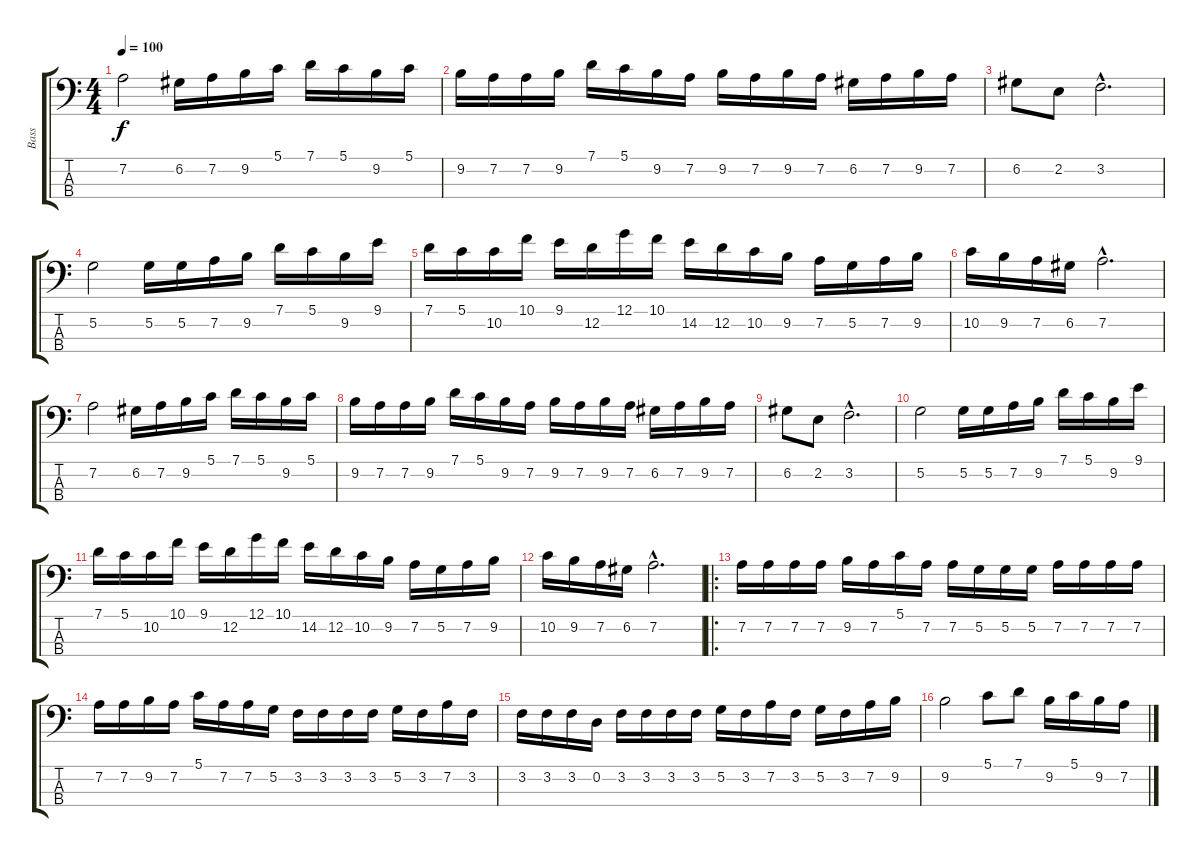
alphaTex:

\track ("Bass" "Bass") {instrument electricbassfinger}
\staff {score tabs}
\tuning (G2 D2 A1 E1) {hide}
\ts (4 4)
\section ("" "")
\tempo 100
\clef f4
\ks c
7.2.2{dy f instrument electricbassfinger} 6.2.16 7.2.16 9.2.16 5.1.16 7.1.16 5.1.16 9.2.16 5.1.16 |
9.2.16 7.2.16 7.2.16 9.2.16 7.1.16 5.1.16 9.2.16 7.2.16 9.2.16 7.2.16 9.2.16 7.2.16 6.2.16 7.2.16 9.2.16 7.2.16 |
6.2.8 2.2.8 3.2{hac}.2{d} |
5.2.2 5.2.16 5.2.16 7.2.16 9.2.16 7.1.16 5.1.16 9.2.16 9.1.16 |
7.1.16 5.1.16 10.2.16 10.1.16 9.1.16 12.2.16 12.1.16 10.1.16 14.2.16 12.2.16 10.2.16 9.2.16 7.2.16 5.2.16 7.2.16 9.2.16 |
10.2.16 9.2.16 7.2.16 6.2.16 7.2{hac}.2{d} |
7.2.2 6.2.16 7.2.16 9.2.16 5.1.16 7.1.16 5.1.16 9.2.16 5.1.16 |
9.2.16 7.2.16 7.2.16 9.2.16 7.1.16 5.1.16 9.2.16 7.2.16 9.2.16 7.2.16 9.2.16 7.2.16 6.2.16 7.2.16 9.2.16 7.2.16 |
6.2.8 2.2.8 3.2{hac}.2{d} |
5.2.2 5.2.16 5.2.16 7.2.16 9.2.16 7.1.16 5.1.16 9.2.16 9.1.16 |
7.1.16 5.1.16 10.2.16 10.1.16 9.1.16 12.2.16 12.1.16 10.1.16 14.2.16 12.2.16 10.2.16 9.2.16 7.2.16 5.2.16 7.2.16 9.2.16 |
10.2.16 9.2.16 7.2.16 6.2.16 7.2{hac}.2{d} |
\ro
7.2.16 7.2.16 7.2.16 7.2.16 9.2.16 7.2.16 5.1.16 7.2.16 7.2.16 5.2.16 5.2.16 5.2.16 7.2.16 7.2.16 7.2.16 7.2.16 |
7.2.16 7.2.16 9.2.16 7.2.16 5.1.16 7.2.16 7.2.16 5.2.16 3.2.16 3.2.16 3.2.16 3.2.16 5.2.16 3.2.16 7.2.16 3.2.16 |
3.2.16 3.2.16 3.2.16 0.2.16 3.2.16 3.2.16 3.2.16 3.2.16 5.2.16 3.2.16 7.2.16 3.2.16 5.2.16 3.2.16 7.2.16 9.2.16 |
9.2.2 5.1.8 7.1.8 9.2.16 5.1.16 9.2.16 7.2.16
